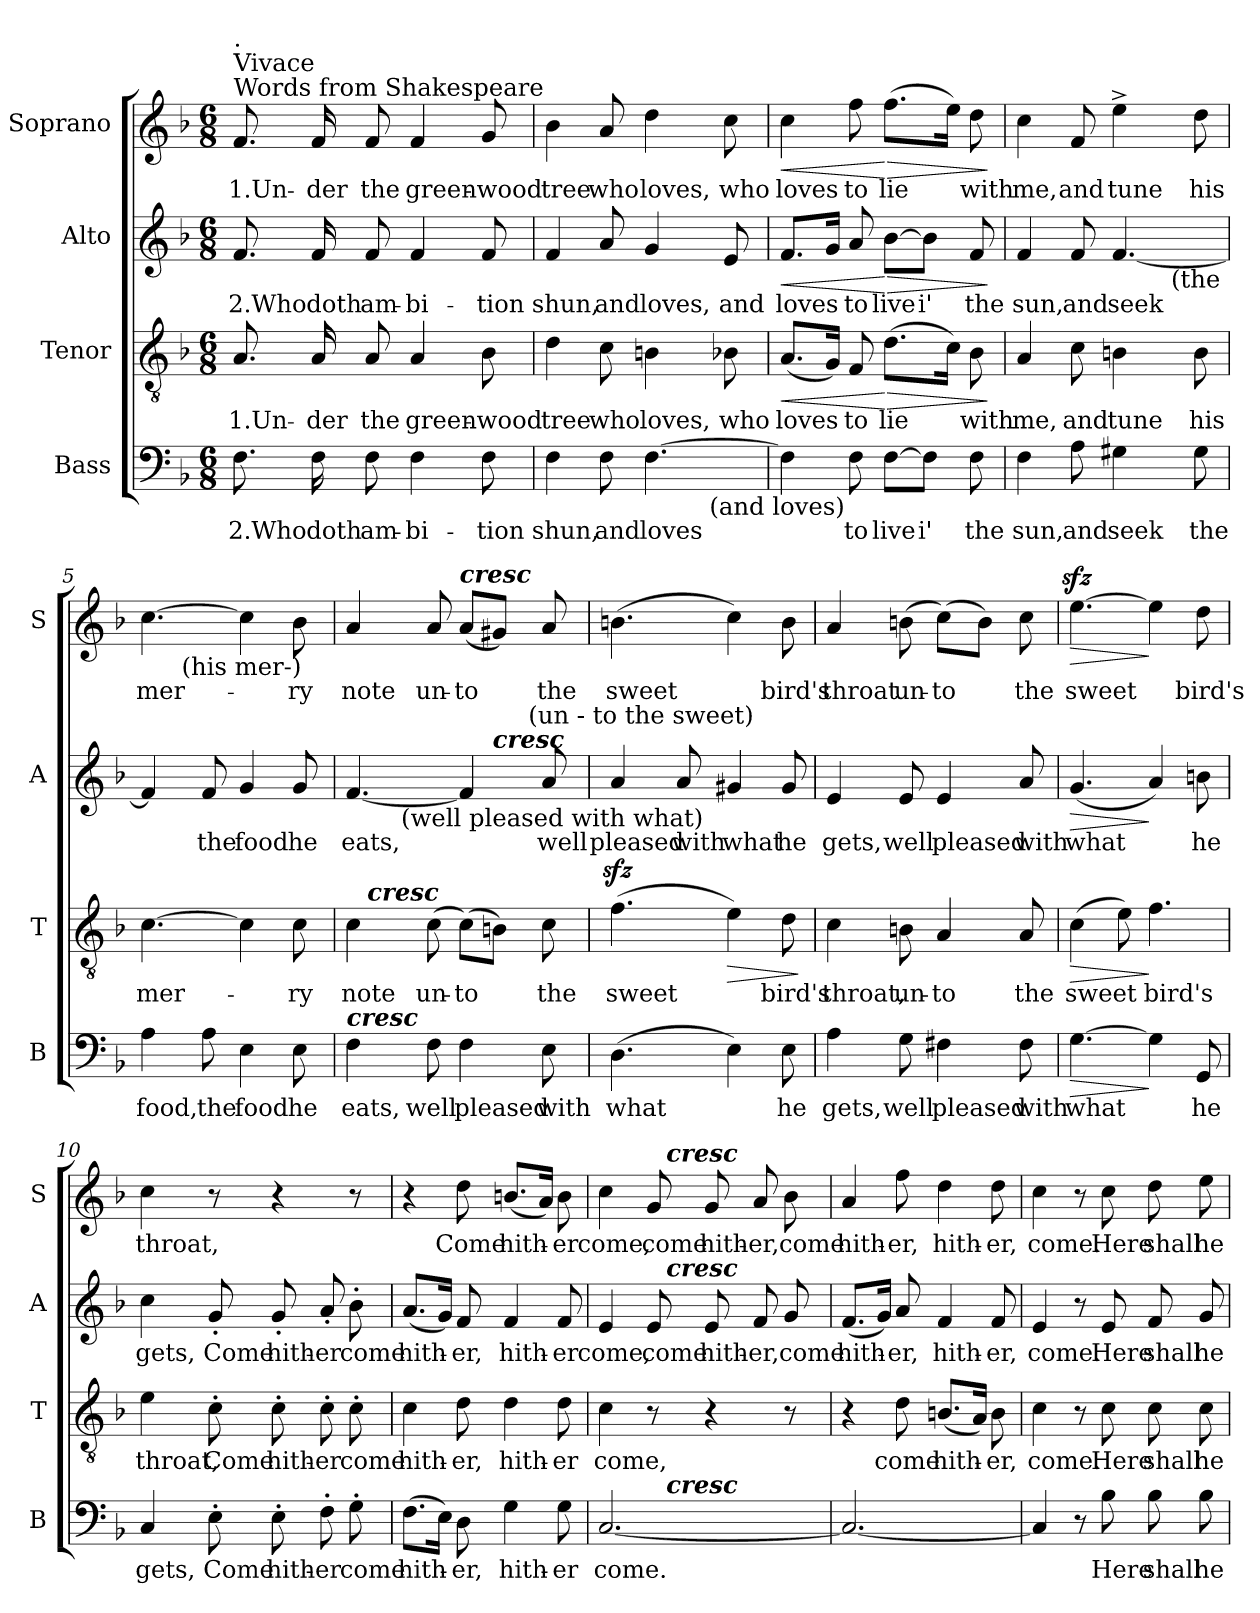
**kern	**text	**dynam	**kern	**text	**dynam	**kern	**text	**dynam	**kern	**text	**dynam
*part4	*part4	*part4	*part3	*part3	*part3	*part2	*part2	*part2	*part1	*part1	*part1
*staff4	*staff4	*staff4	*staff3	*staff3	*staff3	*staff2	*staff2	*staff2	*staff1	*staff1	*staff1
*I"Bass	*	*	*I"Tenor	*	*	*I"Alto	*	*	*I"Soprano	*	*
*I'B	*	*	*I'T	*	*	*I'A	*	*	*I'S	*	*
*clefF4	*	*	*clefGv2	*	*	*clefG2	*	*	*clefG2	*	*
*k[b-]	*	*	*k[b-]	*	*	*k[b-]	*	*	*k[b-]	*	*
*F:	*	*	*F:	*	*	*F:	*	*	*F:	*	*
*M6/8	*	*	*M6/8	*	*	*M6/8	*	*	*M6/8	*	*
*MM100	*	*	*MM100	*	*	*MM100	*	*	*MM100	*	*
=1	=1	=1	=1	=1	=1	=1	=1	=1	=1	=1	=1
!	!	!	!	!	!	!	!	!	!LO:TX:a:t=Words from Shakespeare	!	!
!	!	!	!	!	!	!	!	!	!LO:TX:a:t=Vivace	!	!
!	!	!	!	!	!	!	!	!	!LO:TX:a:t=.	!	!
8.F\	2.Who	.	8.A/	1.Un-	.	8.f/	2.Who	.	8.f/	1.Un-	.
16F\	doth	.	16A/	-der	.	16f/	doth	.	16f/	-der	.
8F\	am-	.	8A/	the	.	8f/	am-	.	8f/	the	.
4F\	-bi-	.	4A/	green-	.	4f/	-bi-	.	4f/	green-	.
8F\	-tion	.	8B-\	-wood	.	8f/	-tion	.	8g/	-wood	.
=2	=2	=2	=2	=2	=2	=2	=2	=2	=2	=2	=2
*^	*	*	*	*	*	*	*	*	*	*	*
4F\	2ryy	shun,	.	4d\	tree	.	4f/	shun,	.	4b-\	tree	.
8F\	.	and	.	8c\	who	.	8a/	and	.	8a/	who	.
[4.F\	.	loves	.	4Bn\	loves,	.	4g/	loves,	.	4dd\	loves,	.
.	16.ryy	.	.	.	.	.	.	.	.	.	.	.
!	!LO:TX:b:t=(and    loves)	!	!	!	!	!	!	!	!	!	!	!
.	8ryy	.	.	.	.	.	.	.	.	.	.	.
.	.	.	.	8B-X\	who	.	8e/	and	.	8cc\	who	.
.	32ryy	.	.	.	.	.	.	.	.	.	.	.
=3	=3	=3	=3	=3	=3	=3	=3	=3	=3	=3	=3	=3
!	!	!	!	!	!	!LO:HP:b	!	!	!LO:HP:b	!	!	!LO:HP:b
*v	*v	*	*	*	*	*	*	*	*	*	*	*
4F\]	.	.	(8.A/L	loves	<	8.f/L	loves	<	4cc\	loves	<
.	.	.	16G/Jk)	.	.	16g/Jk	.	.	.	.	.
8F\	to	.	8F/	to	.	8a/	to	.	8ff\	to	.
!	!	!	!	!	!LO:HP:n=1:b	!	!	!LO:HP:n=1:b	!	!	!LO:HP:n=1:b
[8F\L	live	.	(8.d\L	lie	[ >	[8b-\L	live	[ >	(8.ff\L	lie	[ >
8F\J]	i'	.	.	.	.	8b-\J]	i'	.	.	.	.
.	.	.	16c\Jk)	.	.	.	.	.	16ee\Jk)	.	.
8F\	the	.	8B-\	with	.	8f/	the	.	8dd\	with	.
.	.	.	.	.	]	.	.	]	.	.	]
=4	=4	=4	=4	=4	=4	=4	=4	=4	=4	=4	=4
*	*	*	*	*	*	*^	*	*	*	*	*
4F\	sun,	.	4A/	me,	.	4f/	2ryy	sun,	.	4cc\	me,	.
8A\	and	.	8c\	and	.	8f/	.	and	.	8f/	and	.
4G#X\	seek	.	4Bn\	tune	.	[4.f/	.	seek	.	4ee^>\	tune	.
.	.	.	.	.	.	.	16ryy	.	.	.	.	.
!	!	!	!	!	!	!	!LO:TX:b:t=(the	!	!	!	!	!
.	.	.	.	.	.	.	8.ryy	.	.	.	.	.
8G#\	the	.	8B\	his	.	.	.	.	.	8dd\	his	.
!!LO:LB:g=z
=5	=5	=5	=5	=5	=5	=5	=5	=5	=5	=5	=5	=5
!	!	!	!	!	!	!LO:TX:b:t=food)	!	!	!	!	!	!
*	*	*	*	*	*	*v	*v	*	*	*^	*	*
4A\	food,	.	[4.c\	mer-	.	4f/]	.	.	[4.cc\	8.ryy	mer-	.
!	!	!	!	!	!	!	!	!	!	!LO:TX:b:t=(his  mer-)	!	!
.	.	.	.	.	.	.	.	.	.	2ryy	.	.
8A\	the	.	.	.	.	8f/	the	.	.	.	.	.
4E\	food	.	4c\]	.	.	4g/	food	.	4cc\]	.	.	.
8E\	he	.	8c\	-ry	.	8g/	he	.	8b-\	.	-ry	.
.	.	.	.	.	.	.	.	.	.	16ryy	.	.
=6	=6	=6	=6	=6	=6	=6	=6	=6	=6	=6	=6	=6
!LO:TX:a:Bi:t=cresc	!	!	!	!	!	!	!	!	!	!	!	!
*	*	*	*^	*	*	*^	*	*	*	*	*	*
*	*	*	*	*	*	*	*	*^	*	*	*	*	*	*
*	*	*	*	*	*	*	*	*	*^	*	*	*v	*v	*	*
4F\	eats,	.	4c\	16ryy	note	.	[4.f/	8ryy	2ryy	2ryy	eats,	.	4a/	note	.
!	!	!	!	!LO:TX:a:Bi:t=cresc	!	!	!	!	!	!	!	!	!	!	!
.	.	.	.	2ryy	.	.	.	.	.	.	.	.	.	.	.
.	.	.	.	.	.	.	.	32ryy	.	.	.	.	.	.	.
!	!	!	!	!	!	!	!	!LO:TX:b:t=(well   pleased  with     what)	!	!	!	!	!	!	!
.	.	.	.	.	.	.	.	2ryy	.	.	.	.	.	.	.
8F\	well	.	(8c\	.	un-	.	.	.	.	.	.	.	8a/	un-	.
!	!	!	!	!	!	!	!	!	!	!	!	!	!LO:TX:a:Bi:t=cresc	!	!
4F\	pleased	.	(8c\L)	.	-to	.	4f/]	.	.	.	.	.	(8a/L	-to	.
!	!	!	!	!	!	!	!	!	!LO:TX:a:Bi:t=cresc	!	!	!	!	!	!
.	.	.	8Bn\J)	.	.	.	.	.	4ryy	16.ryy	.	.	8g#X/J)	.	.
.	.	.	.	8.ryy	.	.	.	.	.	.	.	.	.	.	.
!	!	!	!	!	!	!	!	!	!	!LO:TX:a:t=(un   -    to       the   sweet)	!	!	!	!	!
.	.	.	.	.	.	.	.	.	.	8ryy	.	.	.	.	.
8E\	with	.	8c\	.	the	.	8a/	.	.	.	well	.	8a/	the	.
.	.	.	.	.	.	.	.	16.ryy	.	.	.	.	.	.	.
.	.	.	.	.	.	.	.	.	.	32ryy	.	.	.	.	.
*	*	*	*v	*v	*	*	*	*	*	*	*	*	*	*	*
*	*	*	*	*	*	*v	*v	*v	*v	*	*	*	*	*
=7	=7	=7	=7	=7	=7	=7	=7	=7	=7	=7	=7
(4.D\	what	.	(4.fzz>\	sweet	.	4a/	pleased	.	(4.bn\	sweet	.
.	.	.	.	.	.	8a/	with	.	.	.	.
!	!	!	!	!	!LO:HP:b	!	!	!	!	!	!
4E\)	.	.	4e\)	.	>	4g#X/	what	.	4cc\)	.	.
8E\	he	.	8d\	bird's	.	8g#/	he	.	8b\	bird's	.
.	.	.	.	.	]	.	.	.	.	.	.
=8	=8	=8	=8	=8	=8	=8	=8	=8	=8	=8	=8
4A\	gets,	.	4c\	throat,	.	4e/	gets,	.	4a/	throat	.
8G\	well	.	8Bn\	un-	.	8e/	well	.	(8bn\	un-	.
4F#X\	pleased	.	4A/	-to	.	4e/	pleased	.	(8cc\L)	-to	.
.	.	.	.	.	.	.	.	.	8b\J)	.	.
8F#\	with	.	8A/	the	.	8a/	with	.	8cc\	the	.
=9	=9	=9	=9	=9	=9	=9	=9	=9	=9	=9	=9
!	!	!LO:HP:b	!	!	!LO:HP:b	!	!	!LO:HP:b	!	!	!LO:HP:b
[4.G\	what	>	(4c\	sweet	>	(4.g/	what	>	[4.eezz>\	sweet	>
.	.	.	8e\)	.	.	.	.	.	.	.	.
4G\]	.	]	4.f\	bird's	]	4a/)	.	]	4ee\]	.	]
8GG/	he	.	.	.	.	8bn\	he	.	8dd\	bird's	.
!!LO:LB:g=z
=10	=10	=10	=10	=10	=10	=10	=10	=10	=10	=10	=10
4C/	gets,	.	4e\	throat,	.	4cc\	gets,	.	4cc\	throat,	.
8E'>\	Come	.	8c'>\	Come	.	8g'</	Come	.	8r	.	.
8E'>\	hith-	.	8c'>\	hith-	.	8g'</	hith-	.	4r	.	.
8F'>\	-er	.	8c'>\	-er	.	8a'</	-er	.	.	.	.
8G'>\	come	.	8c'>\	come	.	8b-'>\	come	.	8r	.	.
=11	=11	=11	=11	=11	=11	=11	=11	=11	=11	=11	=11
(8.F\L	hith-	.	4c\	hith-	.	(8.a/L	hith-	.	4r	.	.
16E\Jk)	.	.	.	.	.	16g/Jk)	.	.	.	.	.
8D\	-er,	.	8d\	-er,	.	8f/	-er,	.	8dd\	Come	.
4G\	hith-	.	4d\	hith-	.	4f/	hith-	.	(8.bn/L	hith-	.
.	.	.	.	.	.	.	.	.	16a/Jk)	.	.
8G\	-er	.	8d\	-er	.	8f/	-er	.	8b\	-er	.
=12	=12	=12	=12	=12	=12	=12	=12	=12	=12	=12	=12
*^	*	*	*	*	*	*^	*	*	*^	*	*
[2.C/	4ryy	come.	.	4c\	come,	.	4e/	4ryy	come,	.	4cc\	4ryy	come,	.
.	32ryy	.	.	8r	.	.	8e/	32ryy	come	.	8g/	32ryy	come	.
!	!	!	!	!	!	!	!	!	!	!	!	!LO:TX:a:Bi:t=cresc	!	!
!	!	!	!	!	!	!	!	!LO:TX:a:Bi:t=cresc	!	!	!	!	!	!
!	!LO:TX:a:Bi:t=cresc	!	!	!	!	!	!	!	!	!	!	!	!	!
.	4...ryy	.	.	.	.	.	.	4...ryy	.	.	.	4...ryy	.	.
.	.	.	.	4r	.	.	8e/	.	hith-	.	8g/	.	hith-	.
.	.	.	.	.	.	.	8f/	.	-er,	.	8a/	.	-er,	.
.	.	.	.	8r	.	.	8g/	.	come	.	8b-\	.	come	.
*	*	*	*	*	*	*	*v	*v	*	*	*	*	*	*
*v	*v	*	*	*	*	*	*	*	*	*v	*v	*	*
=13	=13	=13	=13	=13	=13	=13	=13	=13	=13	=13	=13
2.C/_	.	.	4r	.	.	(8.f/L	hith-	.	4a/	hith-	.
.	.	.	.	.	.	16g/Jk)	.	.	.	.	.
.	.	.	8d\	come	.	8a/	-er,	.	8ff\	-er,	.
.	.	.	(8.Bn/L	hith-	.	4f/	hith-	.	4dd\	hith-	.
.	.	.	16A/Jk)	.	.	.	.	.	.	.	.
.	.	.	8B\	-er,	.	8f/	-er,	.	8dd\	-er,	.
!!LO:PB:g=z
=14	=14	=14	=14	=14	=14	=14	=14	=14	=14	=14	=14
4C/]	.	.	4c\	come.	.	4e/	come.	.	4cc\	come.	.
8r	.	.	8r	.	.	8r	.	.	8r	.	.
8B-\	Here	.	8c\	Here	.	8e/	Here	.	8cc\	Here	.
8B-\	shall	.	8c\	shall	.	8f/	shall	.	8dd\	shall	.
8B-\	he	.	8c\	he	.	8g/	he	.	8ee\	he	.
=	=	=	=	=	=	=	=	=	=	=	=
*-	*-	*-	*-	*-	*-	*-	*-	*-	*-	*-	*-
